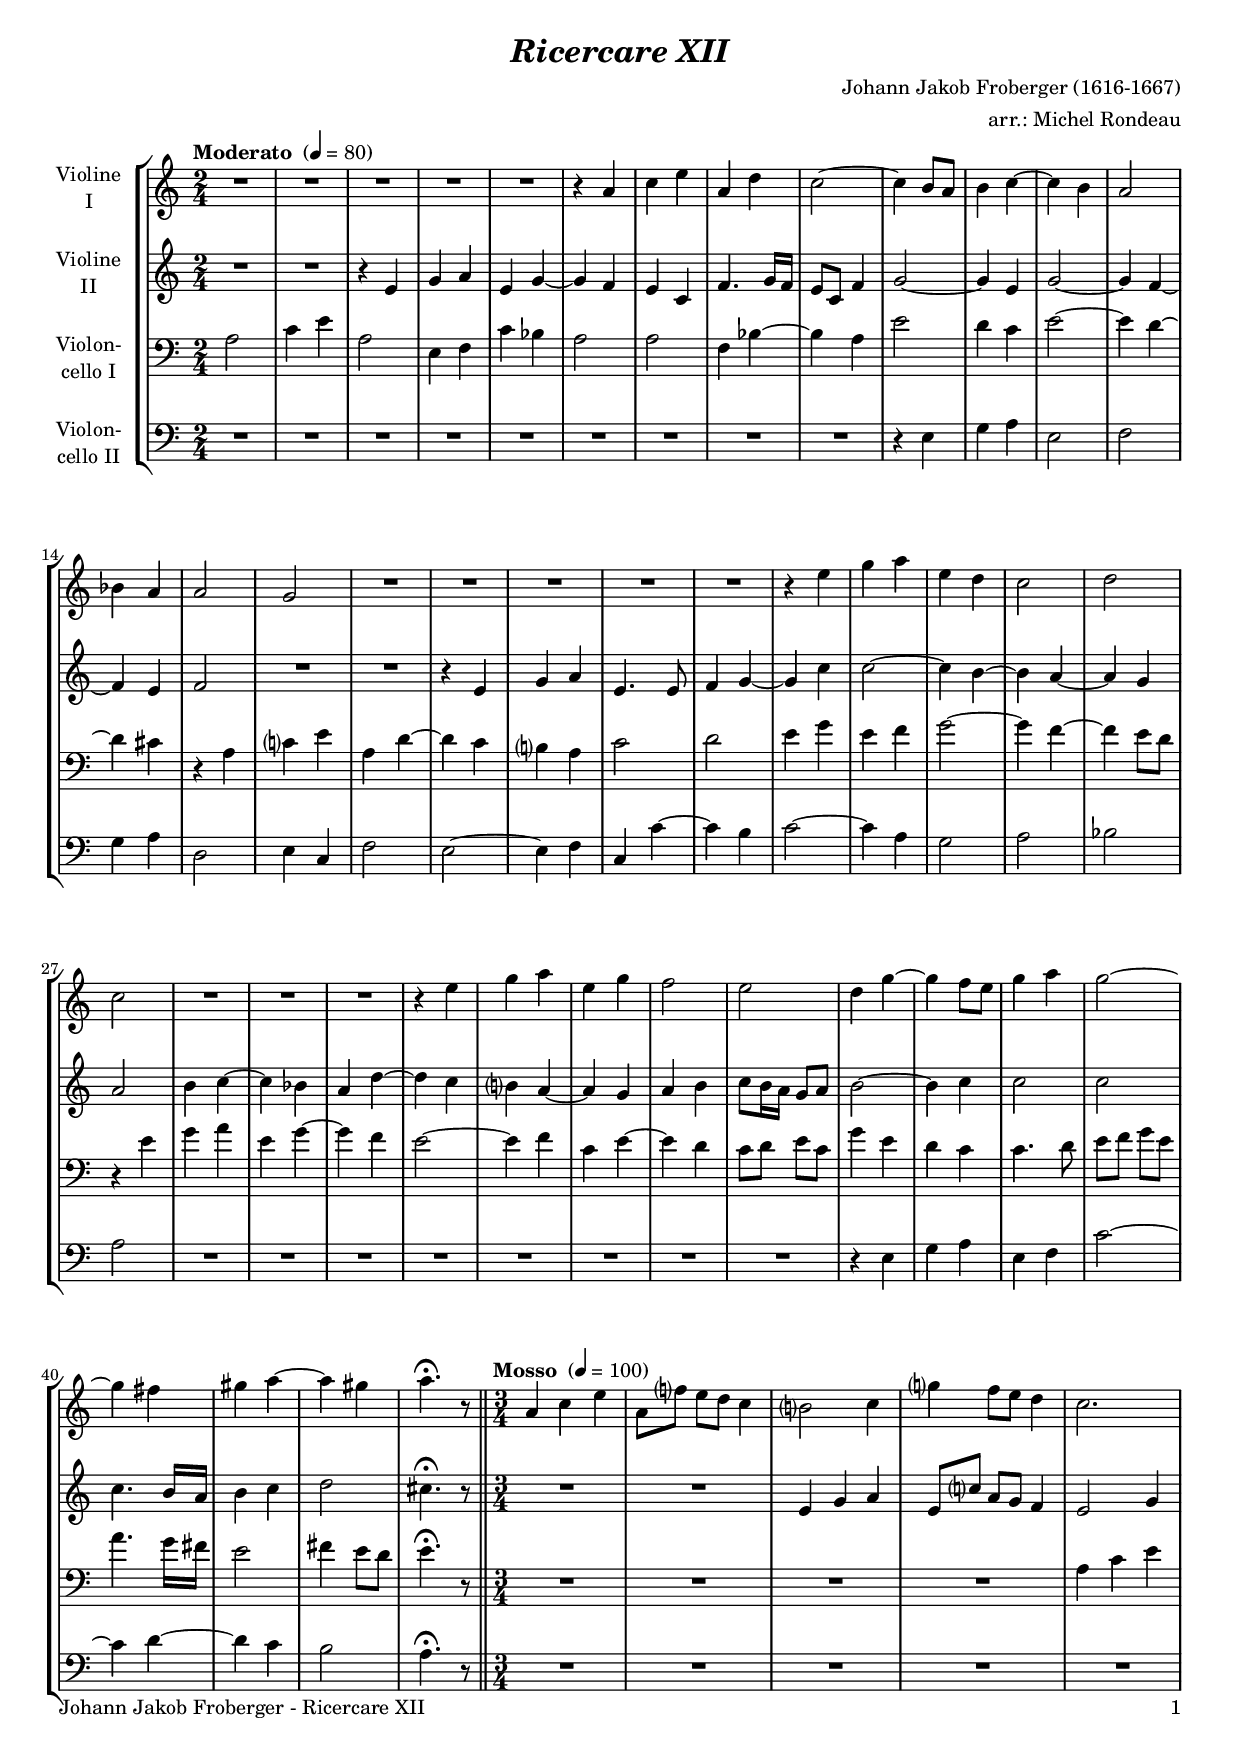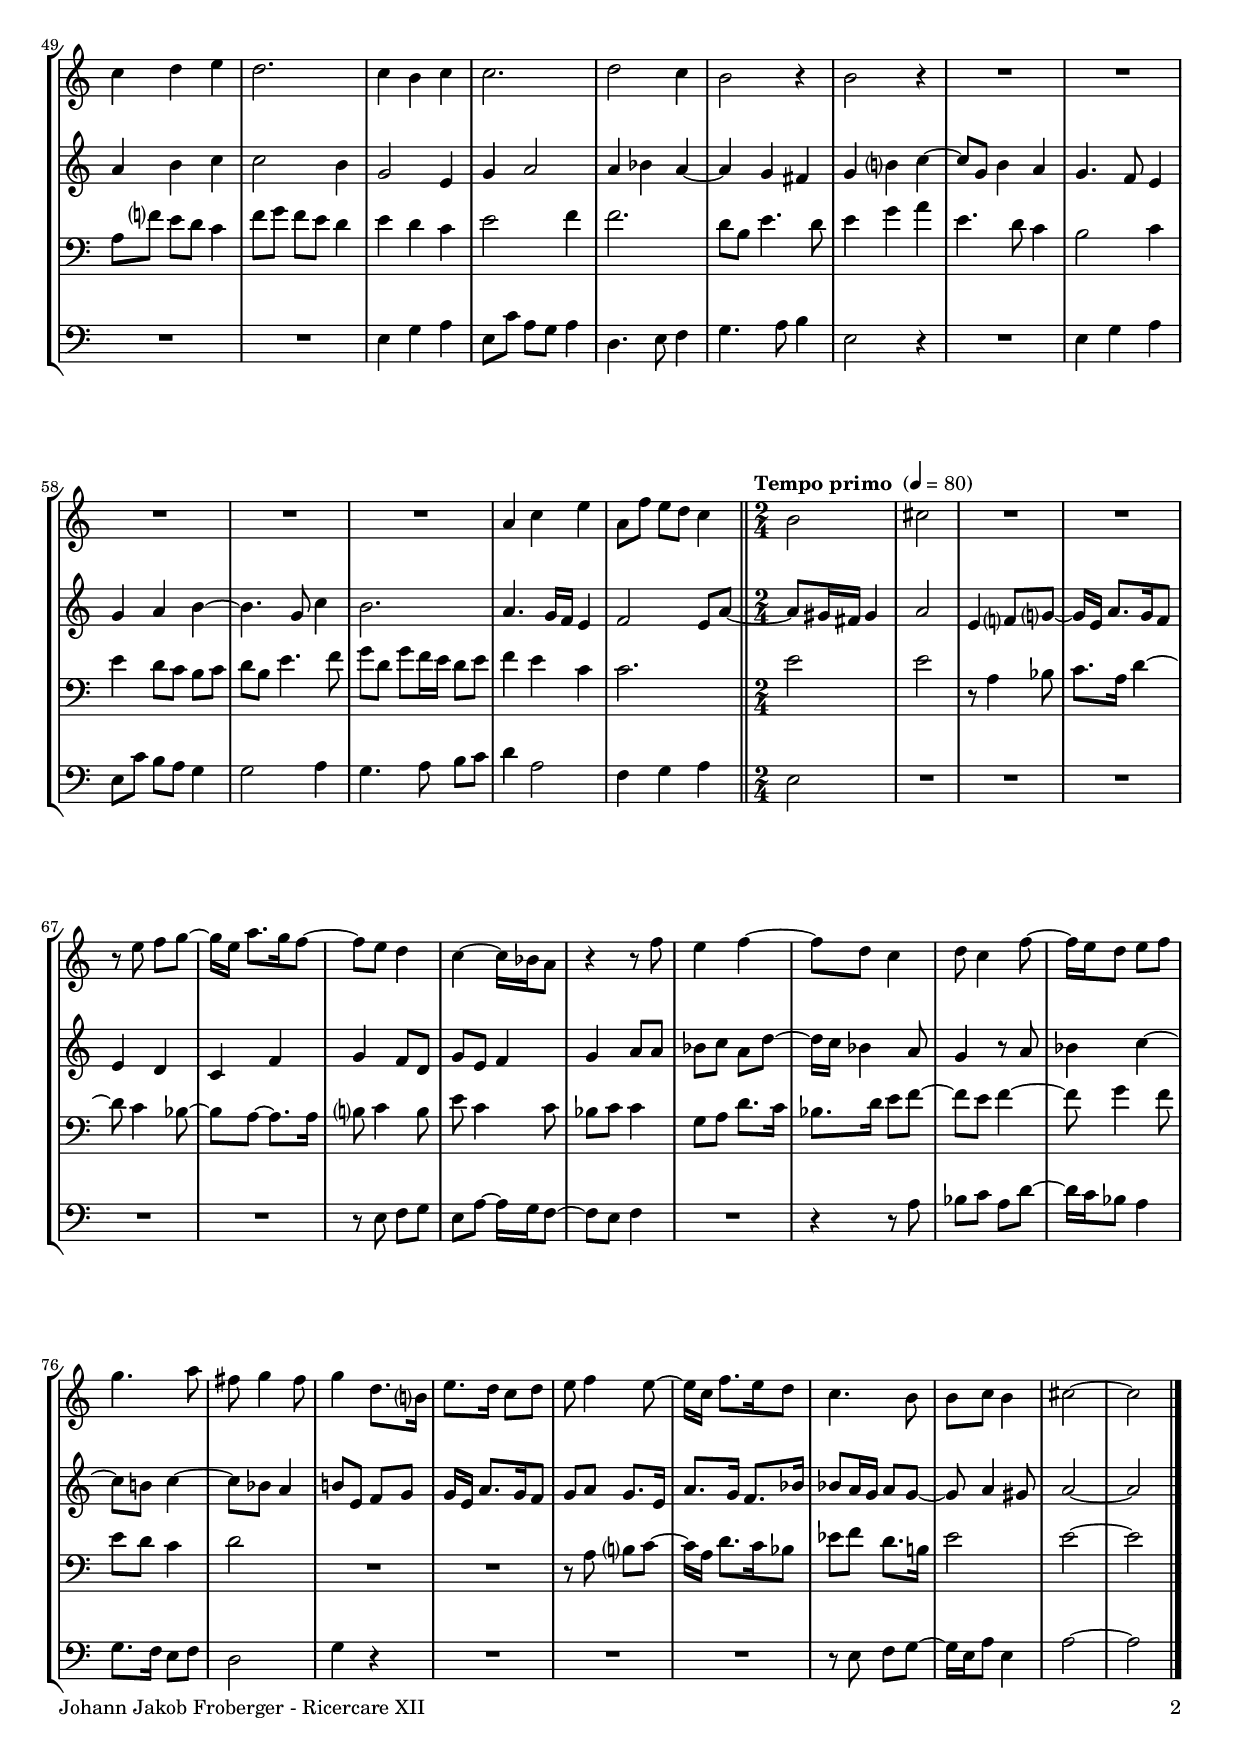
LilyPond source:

\version "2.22.0"
\include "deutsch.ly"
  
#(set-global-staff-size 17.5)

\header {
  title     = \markup \bold \italic "Ricercare XII"
  composer  = "Johann Jakob Froberger (1616-1667)"
  arranger  = "arr.: Michel Rondeau"
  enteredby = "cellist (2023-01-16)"
%  piece     = ""
}

voiceconsts = {
  \key a \minor
  \time 2/4
  \clef "treble"
  \numericTimeSignature
  \compressEmptyMeasures
  % Set default beaming for all staves
%  \set Timing.beamExceptions = #'()
%  \set Timing.baseMoment     = #(ly:make-moment 1 4)
%  \set Timing.beatStructure  = #'(1 1 1)
  \tempo "Moderato " 4=80
}

mifl = "flute"
mivl = "violin"
miba = "cello"
mipz = "pizzicato strings"

boxa = { \bar "||" \tempo "Mosso "       4=100 \time 3/4 }
boxb = { \bar "||" \tempo "Tempo primo " 4=80  \time 2/4 }

rit = \mark \markup \box \italic "rit."

va = \relative c'' {
  \voiceconsts

  R2*5
  r4 a
  c e
  a, d
  c2~
  c4 h8 a
  h4 c~
  c h
  a2
  b4 a

  a2 g
  R2*5
  r4 e'
  g a
  e d
  c2
  d
  c
  R2*3

  r4 e
  g a
  e g
  f2
  e
  d4 g~
  g f8 e
  g4 a
  g2~
  g4 fis
  gis a~
  a gis
  a4.\fermata r8 \boxa

  a,4 c e
  a,8 f'? e[ d] c4
  h?2 c4
  g'? f8 e d4
  c2.
  c4 d e
  d2.
  c4 h c
  c2.
  d2 c4
  h2 r4

  h2 r4
  R2.*5
  a4 c e
  a,8 f' e[ d] c4 \boxb
  h2
  cis
  R2*2

  r8 e f g~
  g16 e a8.[ g16 f8]~
  f e d4
  c~ c16 b a8
  r4 r8 f'
  e4 f~
  f8 d c4
  d8 c4 f8~
  f16 e d8 e f

  g4. a8
  fis g4 fis8
  g4 d8. h?16
  e8. d16 c8 d
  e f4 e8~
  e16 c f8.[ e16 d8]
  c4. h8
  h c h4
  cis2~
  cis \bar "|."
}

vb = \relative c' {
  \voiceconsts

  R2*2
  r4 e
  g a
  e g~
  g f
  e c
  f4. g16 f
  e8 c f4
  g2~
  g4 e
  g2~
  g4 f~
  f e

  f2
  R2*2
  r4 e
  g a
  e4. e8
  f4 g~
  g c
  c2~
  c4 h~
  h a~
  a g
  a2
  h4 c~
  c b
  a d~
  
  d c
  h? a~
  a g
  a h
  c8 h16 a g8 a
  h2~
  h4 c
  c2
  c
  c4. h16 a
  h4 c
  d2
  cis4.\fermata r8 \boxa

  R2.*2
  e,4 g a
  e8 c'? a[ g] f4
  e2 g4
  a h c
  c2 h4
  g2 e4
  g a2
  a4 b a~
  a g fis

  g h? c~
  c8 g h4 a
  g4. f8 e4
  g a h~
  h4. g8 c4
  h2.
  a4. g16 f e4
  f2 e8 a~ \boxb
  a gis16 fis gis4
  a2
  e4 f?8 g?~

  g16 e a8.[ g16 f8]
  e4 d
  c f
  g f8 d
  g e f4
  g a8 a
  b c a d~
  d16 c b4 a8
  g4 r8 a
  b4 c~

  c8 h! c4~
  c8 b a4
  h!8 e, f g
  g16 e a8.[ g16 f8]
  g a g8. e16
  a8. g16 f8. b16
  b8 a16 g a8 g~
  g a4 gis8
  a2~
  a \bar "|."
}

vc = \relative c' {
  \voiceconsts
  \clef "bass"

  a2
  c4 e
  a,2
  e4 f
  c' b
  a2
  a
  f4 b~
  b a
  e'2
  d4 c
  e2~
  e4 d~
  d cis

  r a
  c? e
  a, d~
  d c
  h? a
  c2
  d
  e4 g
  e f
  g2~
  g4 f~
  f e8 d
  r4 e
  g a

  e g~
  g f
  e2~
  e4 f
  c e~
  e d
  c8 d e c
  g'4 e
  d c
  c4. d8
  e f g e
  a4. g16 fis
  e2

  fis4 e8 d
  e4.\fermata r8 \boxa
  R2.*4
  a,4 c e
  a,8 f'? e[ d] c4
  f8 g f[ e] d4
  e d c
  e2 f4
  f2.
  d8 h e4. d8

  e4 g a
  e4. d8 c4
  h2 c4
  e d8[ c] h c
  d h e4. f8
  g d g f16 e d8 e
  f4 e c
  c2. \boxb
  e2

  e
  r8 a,4 b8
  c8. a16 d4~
  d8 c4 b8~
  b a~ a8. a16
  h?8 c4 h8
  e c4 c8
  b c c4
  g8 a d8. c16
  b8. d16 e8 f~
  f e f4~

  f8 g4 f8
  e d c4
  d2
  R2*2
  r8 a h? c~
  c16 a d8.[ c16 b8]
  es f d8. h!16
  e2
  e~
  e \bar "|."
}

vd = \relative c {
  \voiceconsts
  \clef "bass"

  R2*9
  r4 e
  g a
  e2
  f
  g4 a

  d,2
  e4 c
  f2
  e~
  e4 f
  c c'~
  c h
  c2~
  c4 a
  g2
  a
  b
  a
  R2*8
  r4 e
  g a
  e f
  c'2~
  c4 d~
  d c

  h2
  a4.\fermata r8 \boxa
  R2.*7
  e4 g a
  e8 c' a[ g] a4
  d,4. e8 f4
  g4. a8 h4

  e,2 r4
  R2.
  e4 g a
  e8 c' h[ a] g4
  g2 a4
  g4. a8 h[ c]
  d4 a2
  f4 g a \boxb
  e2

  R2*5
  r8 e f g
  e a~ a16 g f8~
  f e f4
  R2
  r4 r8 a
  b c a d~

  d16 c b8 a4
  g8. f16 e8 f
  d2
  g4 r
  R2*3
  r8 e f g~
  g16 e a8 e4
  a2~
  a \bar "|."
}


music = \new StaffGroup <<
      \new Staff {
	\set Staff.midiInstrument = \mivl
	\set Staff.instrumentName = \markup \center-column { "Violine" "I" }
	\transpose a a { \va }
      }

      \new Staff {
	\set Staff.midiInstrument = \mivl
	\set Staff.instrumentName = \markup \center-column { "Violine" "II" }
	\transpose a a { \vb }
      }

      \new Staff {
	\set Staff.midiInstrument = \miba
	\set Staff.instrumentName = \markup \center-column { "Violon-" "cello I" }
	\transpose a a { \vc }
      }

      \new Staff {
	\set Staff.midiInstrument = \miba
	\set Staff.instrumentName = \markup \center-column { "Violon-" "cello II" }
	\transpose a a { \vd }
      }
>>
\book {
   \paper {
    print-page-number = ##t
    print-first-page-number = ##t
    ragged-last-bottom = ##f
    oddHeaderMarkup = \markup \null
    evenHeaderMarkup = \markup \null
    oddFooterMarkup = \markup {
      \fill-line {
        \on-the-fly #print-page-number-check-first
        "Johann Jakob Froberger - Ricercare XII" \fromproperty #'page:page-number-string
      }
    }
    evenFooterMarkup = \oddFooterMarkup
  } \score {
    \music
    \layout {}
  }

  \score {
    \unfoldRepeats \music

    \midi {
      \context {
        \Score
      }
    }
  }
}